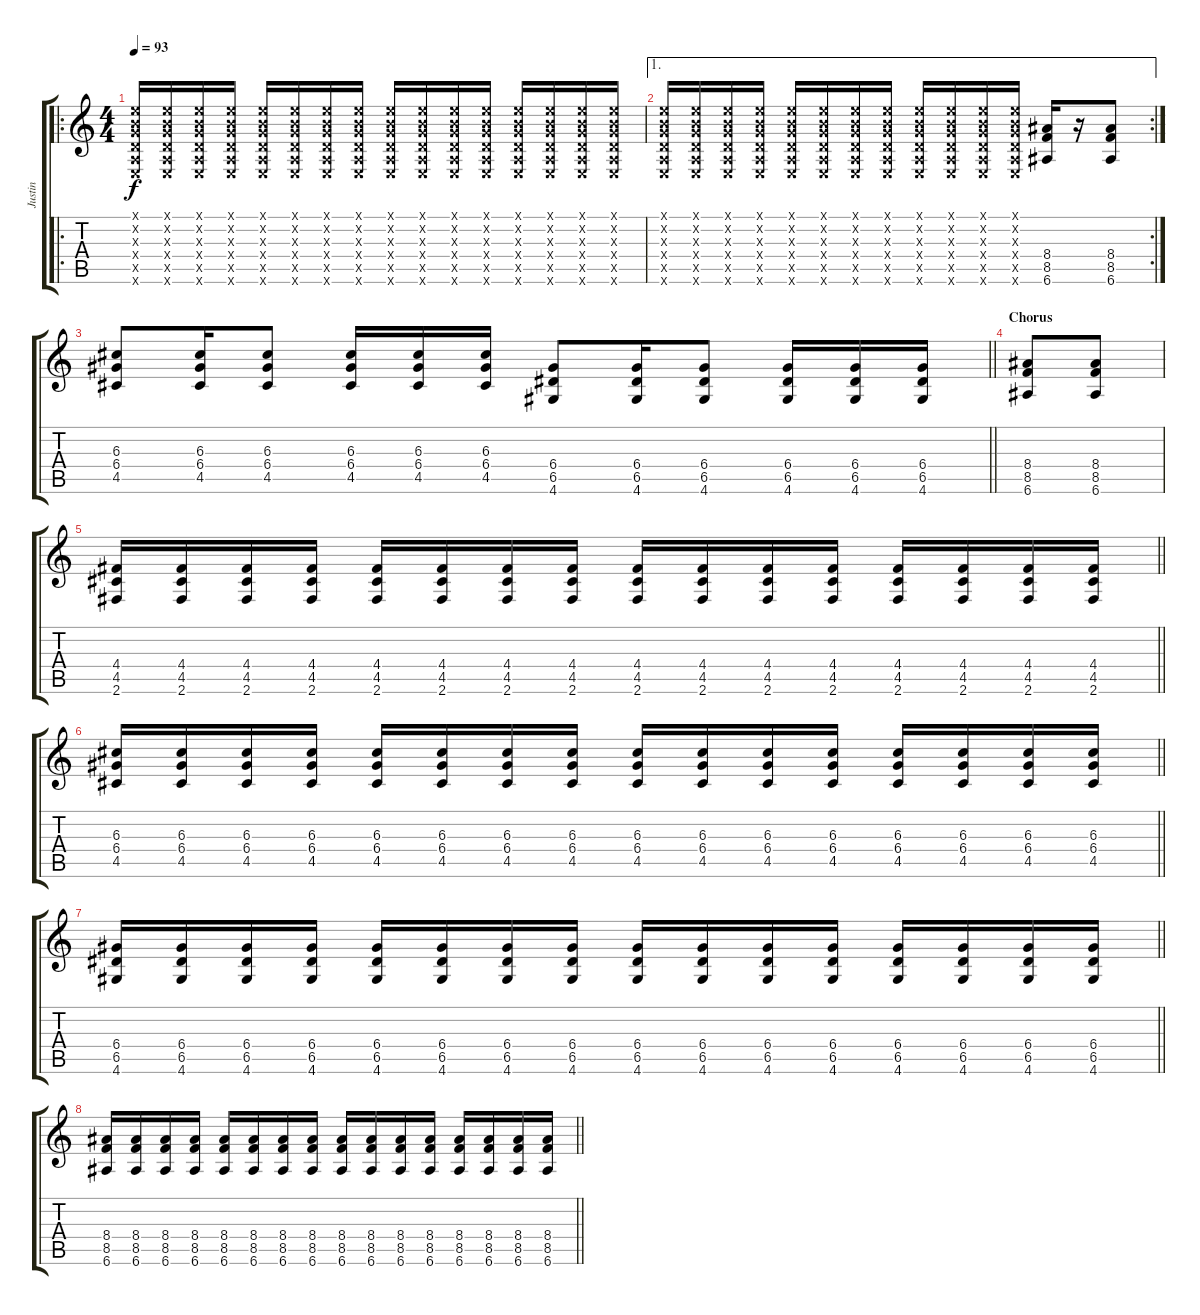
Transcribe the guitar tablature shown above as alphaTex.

\track ("Justin" "Justin") {instrument overdrivenguitar}
\staff {score tabs}
\tuning (E4 B3 G3 D3 A2 E2) {hide}
\ro
\ts (4 4)
\tempo 93
\clef g2
\ks c
(0.1{x} 0.2{x} 0.3{x} 0.4{x} 0.5{x} 0.6{x}).16{dy f} (0.1{x} 0.2{x} 0.3{x} 0.4{x} 0.5{x} 0.6{x}).16 (0.1{x} 0.2{x} 0.3{x} 0.4{x} 0.5{x} 0.6{x}).16 (0.1{x} 0.2{x} 0.3{x} 0.4{x} 0.5{x} 0.6{x}).16 (0.1{x} 0.2{x} 0.3{x} 0.4{x} 0.5{x} 0.6{x}).16 (0.1{x} 0.2{x} 0.3{x} 0.4{x} 0.5{x} 0.6{x}).16 (0.1{x} 0.2{x} 0.3{x} 0.4{x} 0.5{x} 0.6{x}).16 (0.1{x} 0.2{x} 0.3{x} 0.4{x} 0.5{x} 0.6{x}).16 (0.1{x} 0.2{x} 0.3{x} 0.4{x} 0.5{x} 0.6{x}).16 (0.1{x} 0.2{x} 0.3{x} 0.4{x} 0.5{x} 0.6{x}).16 (0.1{x} 0.2{x} 0.3{x} 0.4{x} 0.5{x} 0.6{x}).16 (0.1{x} 0.2{x} 0.3{x} 0.4{x} 0.5{x} 0.6{x}).16 (0.1{x} 0.2{x} 0.3{x} 0.4{x} 0.5{x} 0.6{x}).16 (0.1{x} 0.2{x} 0.3{x} 0.4{x} 0.5{x} 0.6{x}).16 (0.1{x} 0.2{x} 0.3{x} 0.4{x} 0.5{x} 0.6{x}).16 (0.1{x} 0.2{x} 0.3{x} 0.4{x} 0.5{x} 0.6{x}).16 |
\ae 1
\rc 2
(0.1{x} 0.2{x} 0.3{x} 0.4{x} 0.5{x} 0.6{x}).16 (0.1{x} 0.2{x} 0.3{x} 0.4{x} 0.5{x} 0.6{x}).16 (0.1{x} 0.2{x} 0.3{x} 0.4{x} 0.5{x} 0.6{x}).16 (0.1{x} 0.2{x} 0.3{x} 0.4{x} 0.5{x} 0.6{x}).16 (0.1{x} 0.2{x} 0.3{x} 0.4{x} 0.5{x} 0.6{x}).16 (0.1{x} 0.2{x} 0.3{x} 0.4{x} 0.5{x} 0.6{x}).16 (0.1{x} 0.2{x} 0.3{x} 0.4{x} 0.5{x} 0.6{x}).16 (0.1{x} 0.2{x} 0.3{x} 0.4{x} 0.5{x} 0.6{x}).16 (0.1{x} 0.2{x} 0.3{x} 0.4{x} 0.5{x} 0.6{x}).16 (0.1{x} 0.2{x} 0.3{x} 0.4{x} 0.5{x} 0.6{x}).16 (0.1{x} 0.2{x} 0.3{x} 0.4{x} 0.5{x} 0.6{x}).16 (0.1{x} 0.2{x} 0.3{x} 0.4{x} 0.5{x} 0.6{x}).16 (8.4 8.5 6.6).16 r.16 (8.4 8.5 6.6).8 |
\barLineRight lightlight
(6.3 6.4 4.5).8 (6.3 6.4 4.5).16 (6.3 6.4 4.5).8 (6.3 6.4 4.5).16 (6.3 6.4 4.5).16 (6.3 6.4 4.5).16 (6.4 6.5 4.6).8 (6.4 6.5 4.6).16 (6.4 6.5 4.6).8 (6.4 6.5 4.6).16 (6.4 6.5 4.6).16 (6.4 6.5 4.6).16 |
\section ("" "Chorus")
(8.4 8.5 6.6).8 (8.4 8.5 6.6).8 |
\barLineRight lightlight
(4.4 4.5 2.6).16 (4.4 4.5 2.6).16 (4.4 4.5 2.6).16 (4.4 4.5 2.6).16 (4.4 4.5 2.6).16 (4.4 4.5 2.6).16 (4.4 4.5 2.6).16 (4.4 4.5 2.6).16 (4.4 4.5 2.6).16 (4.4 4.5 2.6).16 (4.4 4.5 2.6).16 (4.4 4.5 2.6).16 (4.4 4.5 2.6).16 (4.4 4.5 2.6).16 (4.4 4.5 2.6).16 (4.4 4.5 2.6).16 |
\barLineRight lightlight
(6.3 6.4 4.5).16 (6.3 6.4 4.5).16 (6.3 6.4 4.5).16 (6.3 6.4 4.5).16 (6.3 6.4 4.5).16 (6.3 6.4 4.5).16 (6.3 6.4 4.5).16 (6.3 6.4 4.5).16 (6.3 6.4 4.5).16 (6.3 6.4 4.5).16 (6.3 6.4 4.5).16 (6.3 6.4 4.5).16 (6.3 6.4 4.5).16 (6.3 6.4 4.5).16 (6.3 6.4 4.5).16 (6.3 6.4 4.5).16 |
\barLineRight lightlight
(6.4 6.5 4.6).16 (6.4 6.5 4.6).16 (6.4 6.5 4.6).16 (6.4 6.5 4.6).16 (6.4 6.5 4.6).16 (6.4 6.5 4.6).16 (6.4 6.5 4.6).16 (6.4 6.5 4.6).16 (6.4 6.5 4.6).16 (6.4 6.5 4.6).16 (6.4 6.5 4.6).16 (6.4 6.5 4.6).16 (6.4 6.5 4.6).16 (6.4 6.5 4.6).16 (6.4 6.5 4.6).16 (6.4 6.5 4.6).16 |
\barLineRight lightlight
(8.4 8.5 6.6).16 (8.4 8.5 6.6).16 (8.4 8.5 6.6).16 (8.4 8.5 6.6).16 (8.4 8.5 6.6).16 (8.4 8.5 6.6).16 (8.4 8.5 6.6).16 (8.4 8.5 6.6).16 (8.4 8.5 6.6).16 (8.4 8.5 6.6).16 (8.4 8.5 6.6).16 (8.4 8.5 6.6).16 (8.4 8.5 6.6).16 (8.4 8.5 6.6).16 (8.4 8.5 6.6).16 (8.4 8.5 6.6).16
